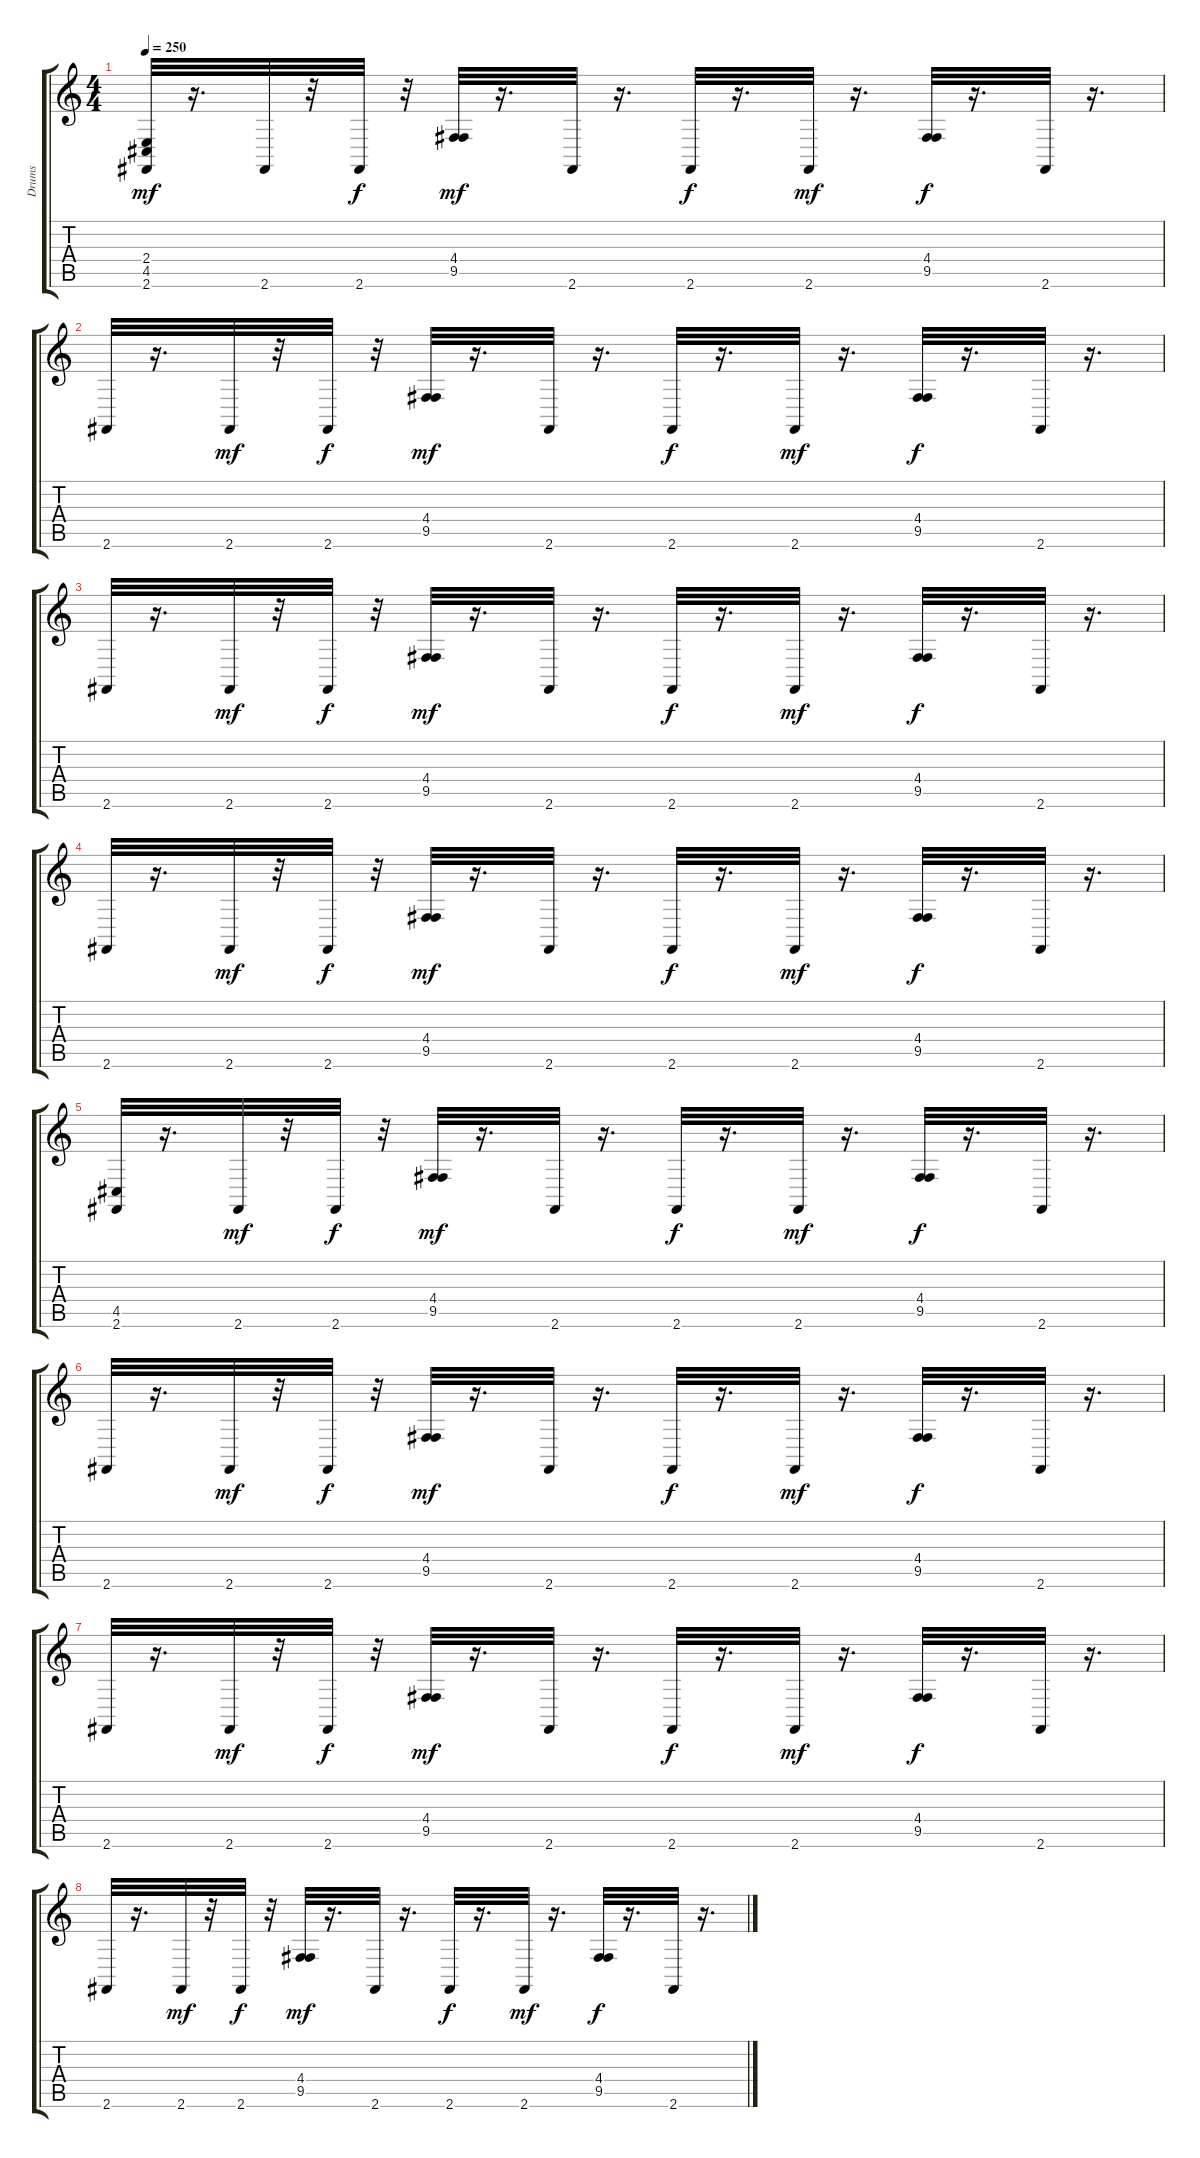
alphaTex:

\track ("Drums" "Drums") {instrument synthdrum}
\staff {score tabs}
\tuning (E4 B3 G3 D3 A2 E2) {hide}
\ts (4 4)
\tempo 250
\clef g2
\ks c
(2.4 4.5 2.6).32{dy mf} r.16{d} 2.6.32 r.32 2.6.32{dy f} r.32 (4.4 9.5).32{dy mf} r.16{d} 2.6.32 r.16{d} 2.6.32{dy f} r.16{d} 2.6.32{dy mf} r.16{d} (4.4 9.5).32{dy f} r.16{d} 2.6.32 r.16{d} |
2.6.32 r.16{d} 2.6.32{dy mf} r.32 2.6.32{dy f} r.32 (4.4 9.5).32{dy mf} r.16{d} 2.6.32 r.16{d} 2.6.32{dy f} r.16{d} 2.6.32{dy mf} r.16{d} (4.4 9.5).32{dy f} r.16{d} 2.6.32 r.16{d} |
2.6.32 r.16{d} 2.6.32{dy mf} r.32 2.6.32{dy f} r.32 (4.4 9.5).32{dy mf} r.16{d} 2.6.32 r.16{d} 2.6.32{dy f} r.16{d} 2.6.32{dy mf} r.16{d} (4.4 9.5).32{dy f} r.16{d} 2.6.32 r.16{d} |
2.6.32 r.16{d} 2.6.32{dy mf} r.32 2.6.32{dy f} r.32 (4.4 9.5).32{dy mf} r.16{d} 2.6.32 r.16{d} 2.6.32{dy f} r.16{d} 2.6.32{dy mf} r.16{d} (4.4 9.5).32{dy f} r.16{d} 2.6.32 r.16{d} |
(4.5 2.6).32 r.16{d} 2.6.32{dy mf} r.32 2.6.32{dy f} r.32 (4.4 9.5).32{dy mf} r.16{d} 2.6.32 r.16{d} 2.6.32{dy f} r.16{d} 2.6.32{dy mf} r.16{d} (4.4 9.5).32{dy f} r.16{d} 2.6.32 r.16{d} |
2.6.32 r.16{d} 2.6.32{dy mf} r.32 2.6.32{dy f} r.32 (4.4 9.5).32{dy mf} r.16{d} 2.6.32 r.16{d} 2.6.32{dy f} r.16{d} 2.6.32{dy mf} r.16{d} (4.4 9.5).32{dy f} r.16{d} 2.6.32 r.16{d} |
2.6.32 r.16{d} 2.6.32{dy mf} r.32 2.6.32{dy f} r.32 (4.4 9.5).32{dy mf} r.16{d} 2.6.32 r.16{d} 2.6.32{dy f} r.16{d} 2.6.32{dy mf} r.16{d} (4.4 9.5).32{dy f} r.16{d} 2.6.32 r.16{d} |
2.6.32 r.16{d} 2.6.32{dy mf} r.32 2.6.32{dy f} r.32 (4.4 9.5).32{dy mf} r.16{d} 2.6.32 r.16{d} 2.6.32{dy f} r.16{d} 2.6.32{dy mf} r.16{d} (4.4 9.5).32{dy f} r.16{d} 2.6.32 r.16{d}
